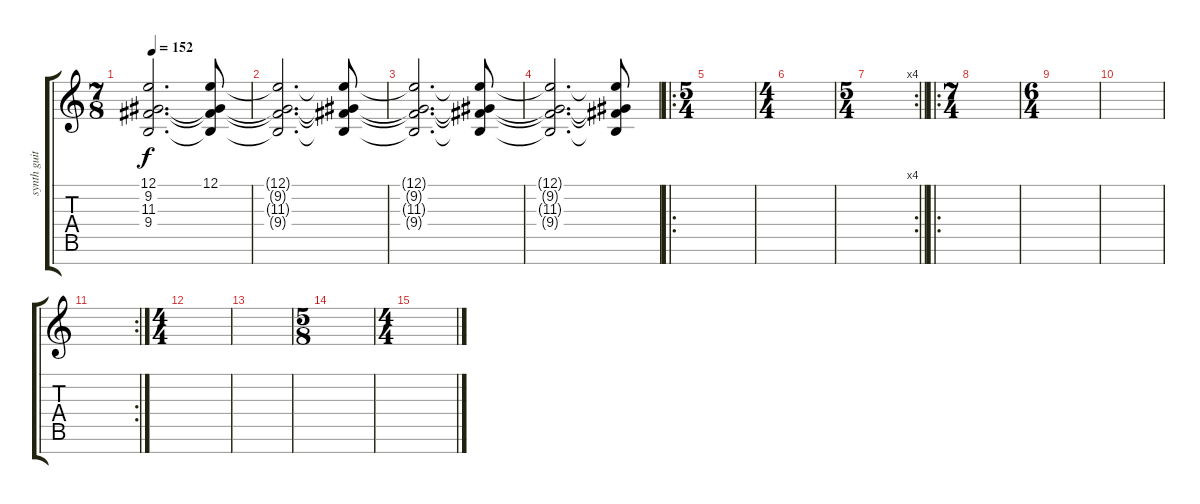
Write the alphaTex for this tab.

\track ("synth guitar" "synth guit") {instrument lead6voice}
\staff {score tabs}
\tuning (E4 B3 G3 D3 A2 E2 B1) {hide}
\ts (7 8)
\tempo 152
\clef g2
\ks c
(12.1{t} 9.2{t} 11.3{t} 9.4{t}).2{d dy f} (12.1 9.2{t} 11.3{t} 9.4{t}).8 |
(12.1{t} 9.2{t} 11.3{t} 9.4{t}).2{d} (12.1{t} 9.2{t} 11.3{t} 9.4{t}).8 |
(12.1{t} 9.2{t} 11.3{t} 9.4{t}).2{d} (12.1{t} 9.2{t} 11.3{t} 9.4{t}).8 |
(12.1{t} 9.2{t} 11.3{t} 9.4{t}).2{d} (12.1{t} 9.2{t} 11.3{t} 9.4{t}).8 |
\ro
\ts (5 4)
|
\ts (4 4)
|
\rc 4
\ts (5 4)
\barLineRight lightlight
|
\ro
\ts (7 4)
|
\ts (6 4)
|
|
\rc 2
|
\ts (4 4)
|
|
\ts (5 8)
|
\ts (4 4)
